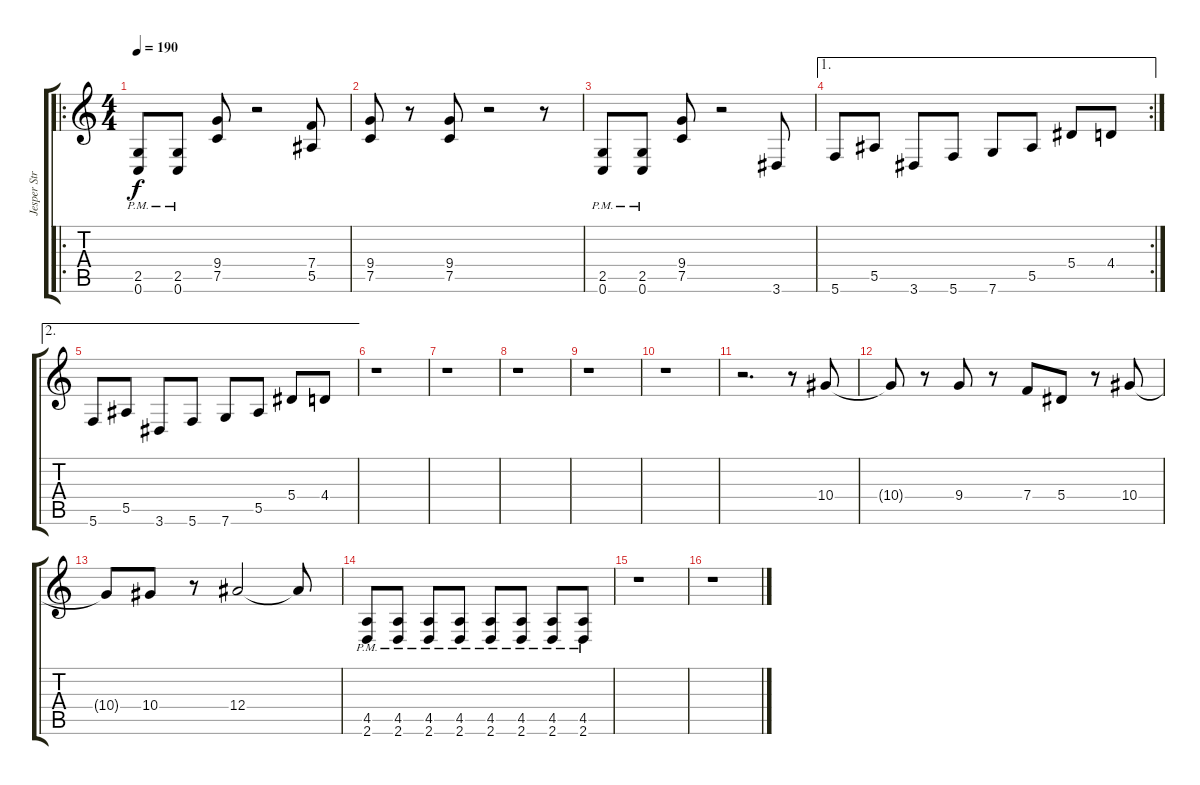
\track ("Jesper Strömblad" "Jesper Str") {instrument distortionguitar}
\staff {score tabs}
\tuning (C4 G3 Eb3 Bb2 F2 C2) {hide}
\ro
\ts (4 4)
\tempo 190
\clef g2
\ks c
(2.5{pm} 0.6{pm}).8{dy f} (2.5{pm} 0.6{pm}).8 (9.4 7.5).8 r.2 (7.4 5.5).8 |
(9.4 7.5).8 r.8 (9.4 7.5).8 r.2 r.8 |
(2.5{pm} 0.6{pm}).8 (2.5{pm} 0.6{pm}).8 (9.4 7.5).8 r.2 3.6.8 |
\ae 1
\rc 2
5.6.8 5.5.8 3.6.8 5.6.8 7.6.8 5.5.8 5.4.8 4.4.8 |
\ae 2
5.6.8 5.5.8 3.6.8 5.6.8 7.6.8 5.5.8 5.4.8 4.4.8 |
r.1 |
r.1 |
r.1 |
r.1 |
r.1 |
r.2{d} r.8 10.4.8 |
10.4{t}.8 r.8 9.4.8 r.8 7.4.8 5.4.8 r.8 10.4.8 |
10.4{t}.8 10.4.8 r.8 12.4.2 12.4{t}.8 |
(4.5{pm} 2.6{pm}).8 (4.5{pm} 2.6{pm}).8 (4.5{pm} 2.6{pm}).8 (4.5{pm} 2.6{pm}).8 (4.5{pm} 2.6{pm}).8 (4.5{pm} 2.6{pm}).8 (4.5{pm} 2.6{pm}).8 (4.5{pm} 2.6{pm}).8 |
r.1 |
r.1
